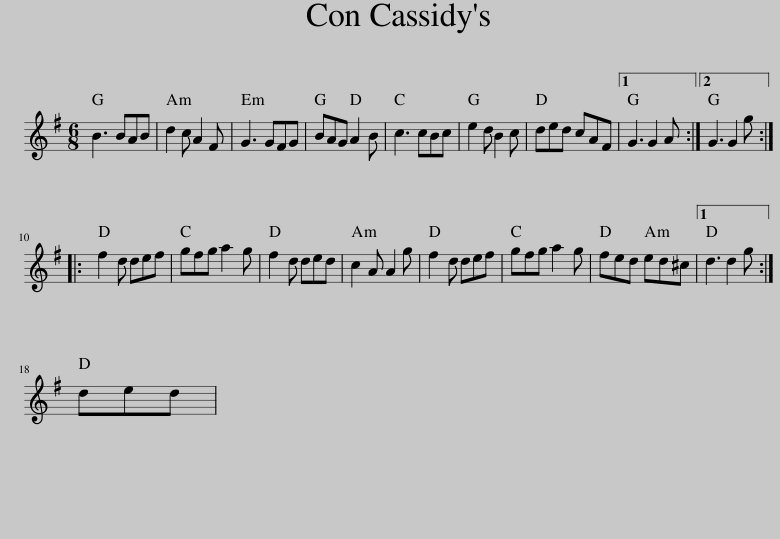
X:1
L:1/8
M:6/8
I:linebreak $
K:G
V:1 treble
V:1
 B3 BAB | d2 c A2 F | G3 GFG | BAG A2 B | c3 cBc | %5
 e2 d B2 c | ded cAF |1 G3 G2 A :|2 G3 G2 g ::$ f2 d def | %10
 gfg a2 g | f2 d ded | c2 A A2 g | f2 d def | gfg a2 g | %15
 fed ed^c |1 d3 d2 g :|$ ded | %18
